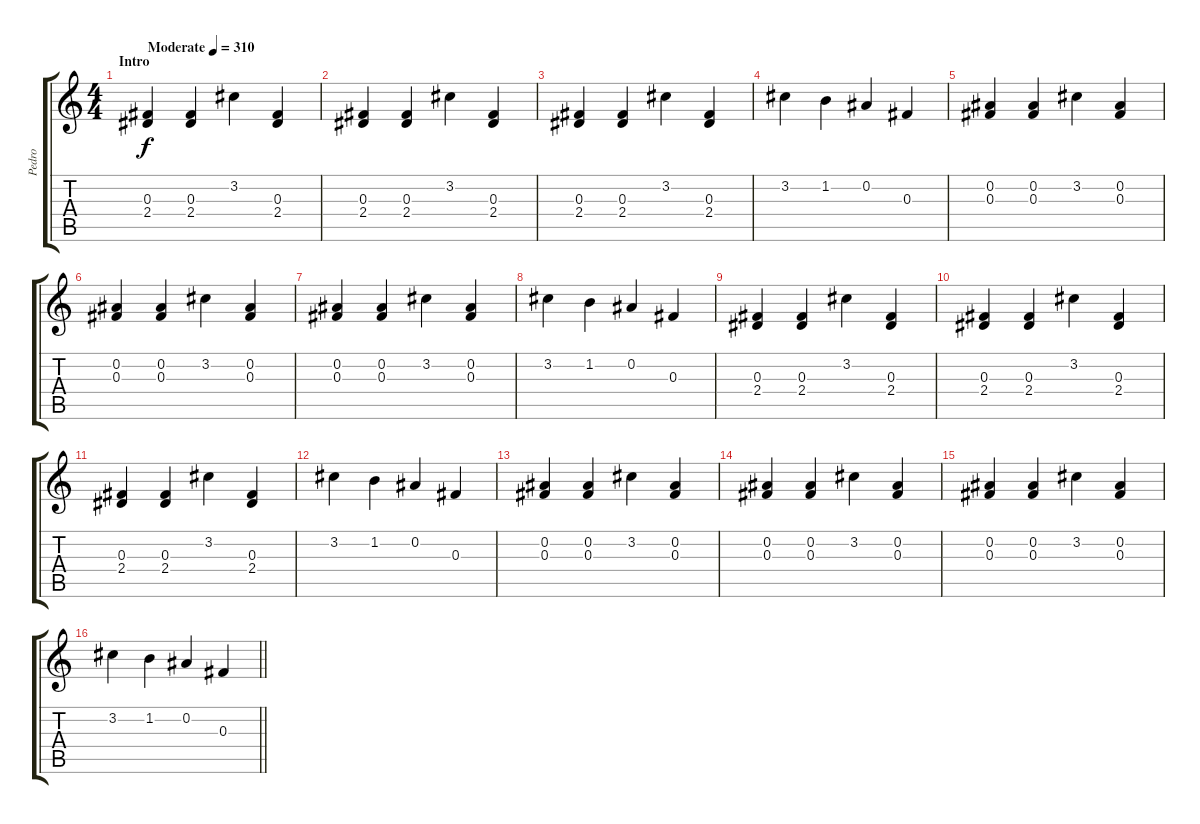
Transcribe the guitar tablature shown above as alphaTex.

\track ("Pedro" "Pedro") {instrument overdrivenguitar}
\staff {score tabs}
\tuning (Eb4 Bb3 Gb3 Db3 Ab2 Eb2) {hide}
\ts (4 4)
\section ("" "Intro")
\tempo (310 "Moderate")
\clef g2
\ks c
(0.3 2.4).4{dy f instrument overdrivenguitar} (0.3 2.4).4 3.2.4 (0.3 2.4).4 |
(0.3 2.4).4 (0.3 2.4).4 3.2.4 (0.3 2.4).4 |
(0.3 2.4).4 (0.3 2.4).4 3.2.4 (0.3 2.4).4 |
3.2.4 1.2.4 0.2.4 0.3.4 |
(0.2 0.3).4 (0.2 0.3).4 3.2.4 (0.2 0.3).4 |
(0.2 0.3).4 (0.2 0.3).4 3.2.4 (0.2 0.3).4 |
(0.2 0.3).4 (0.2 0.3).4 3.2.4 (0.2 0.3).4 |
3.2.4 1.2.4 0.2.4 0.3.4 |
(0.3 2.4).4 (0.3 2.4).4 3.2.4 (0.3 2.4).4 |
(0.3 2.4).4 (0.3 2.4).4 3.2.4 (0.3 2.4).4 |
(0.3 2.4).4 (0.3 2.4).4 3.2.4 (0.3 2.4).4 |
3.2.4 1.2.4 0.2.4 0.3.4 |
(0.2 0.3).4 (0.2 0.3).4 3.2.4 (0.2 0.3).4 |
(0.2 0.3).4 (0.2 0.3).4 3.2.4 (0.2 0.3).4 |
(0.2 0.3).4 (0.2 0.3).4 3.2.4 (0.2 0.3).4 |
\barLineRight lightlight
3.2.4 1.2.4 0.2.4 0.3.4
